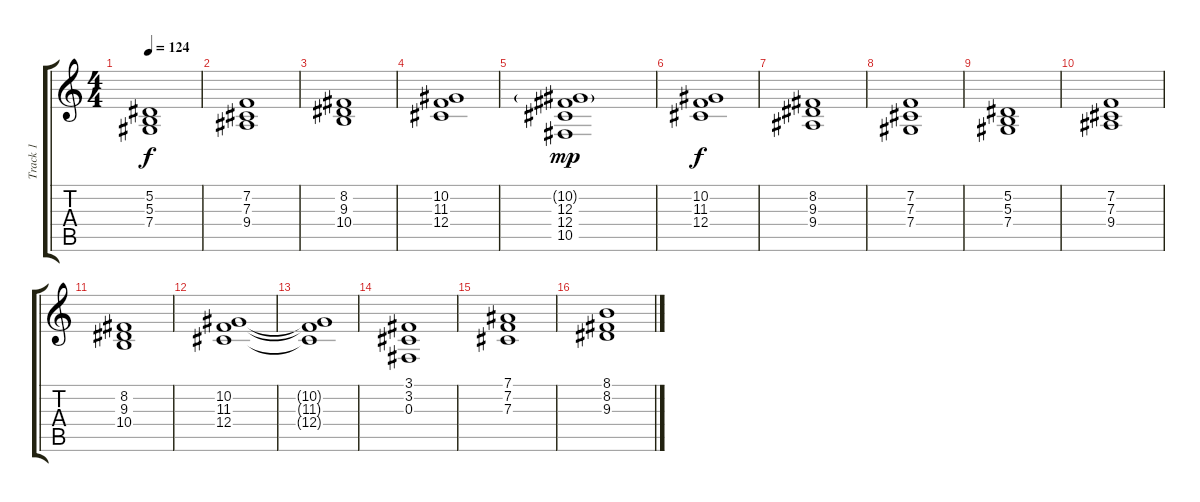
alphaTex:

\track ("Track 1" "Track 1") {instrument stringensemble2}
\staff {score tabs}
\tuning (Eb4 Bb3 Gb3 Db3 Ab2 Eb2) {hide}
\ts (4 4)
\tempo 124
\clef g2
\ks c
(5.2 5.3 7.4).1{dy f} |
(7.2 7.3 9.4).1 |
(8.2 9.3 10.4).1 |
(10.2 11.3 12.4).1 |
(10.2{g} 12.3 12.4 10.5).1{dy mp} |
(10.2 11.3 12.4).1{dy f} |
(8.2 9.3 9.4).1 |
(7.2 7.3 7.4).1 |
(5.2 5.3 7.4).1 |
(7.2 7.3 9.4).1 |
(8.2 9.3 10.4).1 |
(10.2 11.3 12.4).1 |
(10.2{t} 11.3{t} 12.4{t}).1 |
(3.1 3.2 0.3).1 |
(7.1 7.2 7.3).1 |
(8.1 8.2 9.3).1
